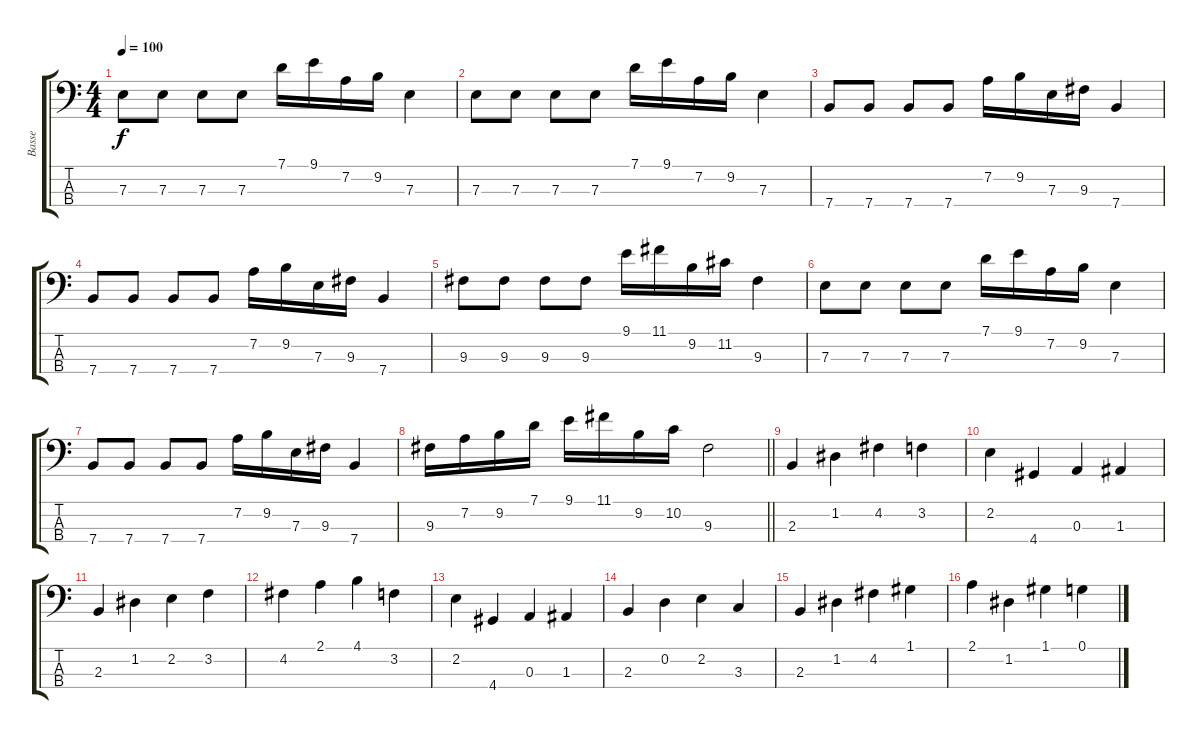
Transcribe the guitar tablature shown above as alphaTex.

\track ("Basse" "Basse") {instrument electricbassfinger}
\staff {score tabs}
\tuning (G2 D2 A1 E1) {hide}
\ts (4 4)
\tempo 100
\clef f4
\ks c
7.3.8{dy f} 7.3.8 7.3.8 7.3.8 7.1.16 9.1.16 7.2.16 9.2.16 7.3.4 |
7.3.8 7.3.8 7.3.8 7.3.8 7.1.16 9.1.16 7.2.16 9.2.16 7.3.4 |
7.4.8 7.4.8 7.4.8 7.4.8 7.2.16 9.2.16 7.3.16 9.3.16 7.4.4 |
7.4.8 7.4.8 7.4.8 7.4.8 7.2.16 9.2.16 7.3.16 9.3.16 7.4.4 |
9.3.8 9.3.8 9.3.8 9.3.8 9.1.16 11.1.16 9.2.16 11.2.16 9.3.4 |
7.3.8 7.3.8 7.3.8 7.3.8 7.1.16 9.1.16 7.2.16 9.2.16 7.3.4 |
7.4.8 7.4.8 7.4.8 7.4.8 7.2.16 9.2.16 7.3.16 9.3.16 7.4.4 |
\barLineRight lightlight
9.3.16 7.2.16 9.2.16 7.1.16 9.1.16 11.1.16 9.2.16 10.2.16 9.3.2 |
2.3.4 1.2.4 4.2.4 3.2.4 |
2.2.4 4.4.4 0.3.4 1.3.4 |
2.3.4 1.2.4 2.2.4 3.2.4 |
4.2.4 2.1.4 4.1.4 3.2.4 |
2.2.4 4.4.4 0.3.4 1.3.4 |
2.3.4 0.2.4 2.2.4 3.3.4 |
2.3.4 1.2.4 4.2.4 1.1.4 |
2.1.4 1.2.4 1.1.4 0.1.4
